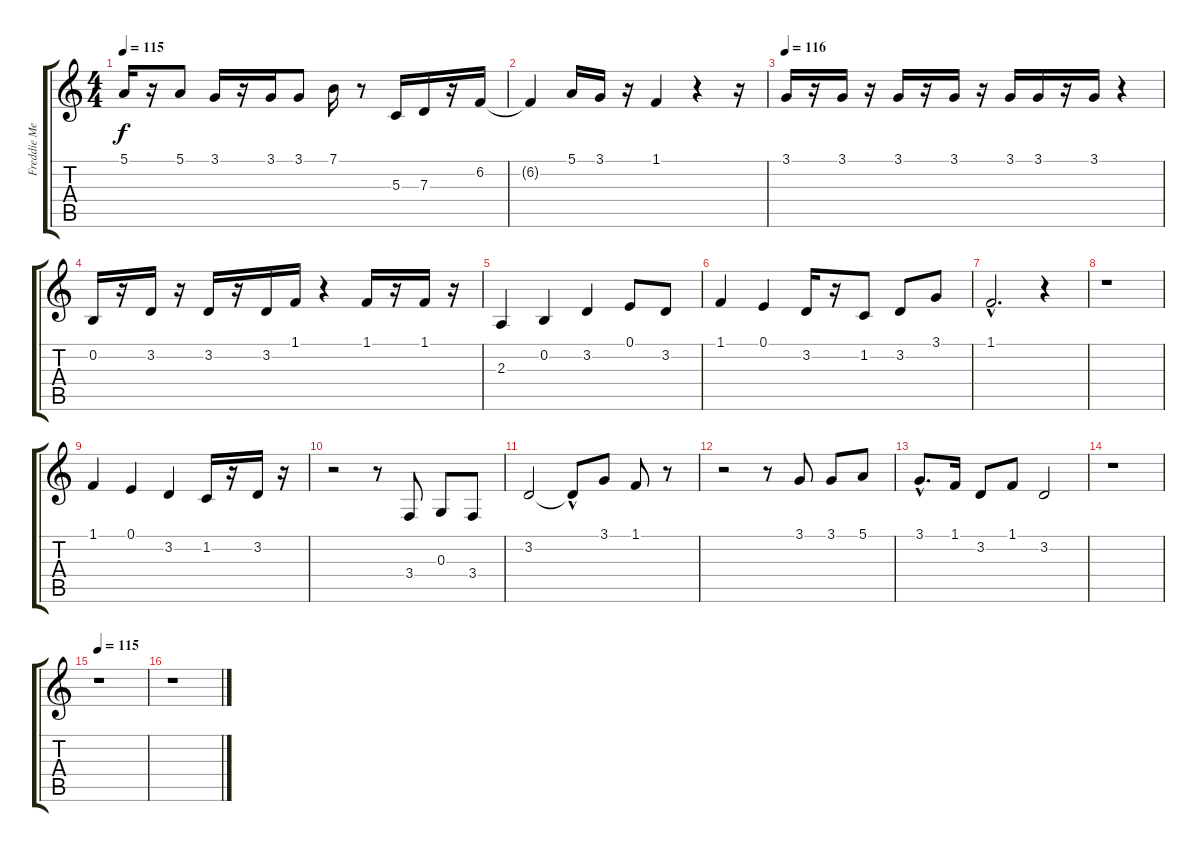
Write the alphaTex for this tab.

\track ("Freddie Mercury" "Freddie Me") {instrument lead6voice}
\staff {score tabs}
\tuning (E4 B3 G3 D3 A2 E2) {hide}
\ts (4 4)
\tempo 115
\clef g2
\ks c
5.1.16{dy f} r.16 5.1.8 3.1.16 r.16 3.1.16 3.1.8 7.1.16 r.8 5.3.16 7.3.16 r.16 6.2.16 |
6.2{t}.4 5.1.16 3.1.16 r.16 1.1.4 r.4 r.16 |
\tempo 116
3.1.16 r.16 3.1.16 r.16 3.1.16 r.16 3.1.16 r.16 3.1.16 3.1.16 r.16 3.1.16 r.4 |
0.2.16 r.16 3.2.16 r.16 3.2.16 r.16 3.2.16 1.1.16 r.4 1.1.16 r.16 1.1.16 r.16 |
2.3.4 0.2.4 3.2.4 0.1.8 3.2.8 |
1.1.4 0.1.4 3.2.16 r.16 1.2.8 3.2.8 3.1.8 |
1.1{hac}.2{d} r.4 |
r.1 |
1.1.4 0.1.4 3.2.4 1.2.16 r.16 3.2.16 r.16 |
r.2 r.8 3.4.8 0.3.8 3.4.8 |
3.2.2 3.2{hac t}.8 3.1.8 1.1.8 r.8 |
r.2 r.8 3.1.8 3.1.8 5.1.8 |
3.1{hac}.8{d} 1.1.16 3.2.8 1.1.8 3.2.2 |
r.1 |
\tempo 115
r.1 |
r.1
